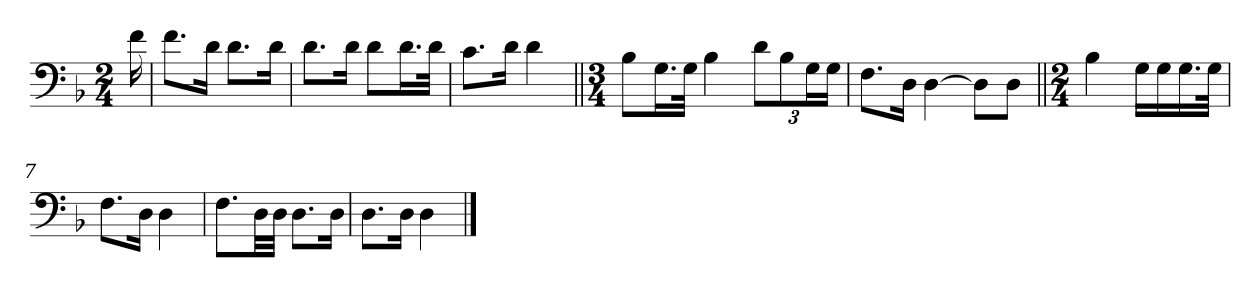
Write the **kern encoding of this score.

**kern
*part1
*staff1
*clefF4
*k[b-]
*M2/4
=
16f\
=1
8.f\L
16d\Jk
8.d\L
16d\Jk
=2
8.d\L
16d\Jk
8d\L
16.d\L
32d\JJk
=3
8.c\L
16d\Jk
4d\
=4||
*M3/4
8B-\L
16.G\L
32G\JJk
4B-\
12d\L
12B-\
24G\L
24G\JJ
=5
8.F\L
16D\Jk
[4D\
8D\L]
8D\J
=6||
*M2/4
4B-\
16G\LL
16G\
16.G\
32G\JJk
=7
8.F\L
16D\Jk
4D\
=8
8.F\L
32D\LL
32D\JJJ
8.D\L
16D\Jk
=9
8.D\L
16D\Jk
4D\
==
*-
